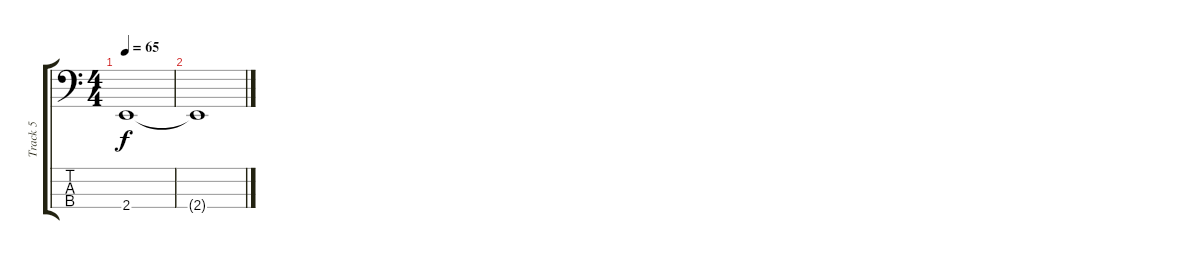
\track ("Track 5" "Track 5") {instrument electricbassfinger}
\staff {score tabs}
\tuning (G2 D2 A1 D1) {hide}
\ts (4 4)
\tempo 65
\clef f4
\ks c
2.4{t}.1{dy f} |
2.4{t}.1
